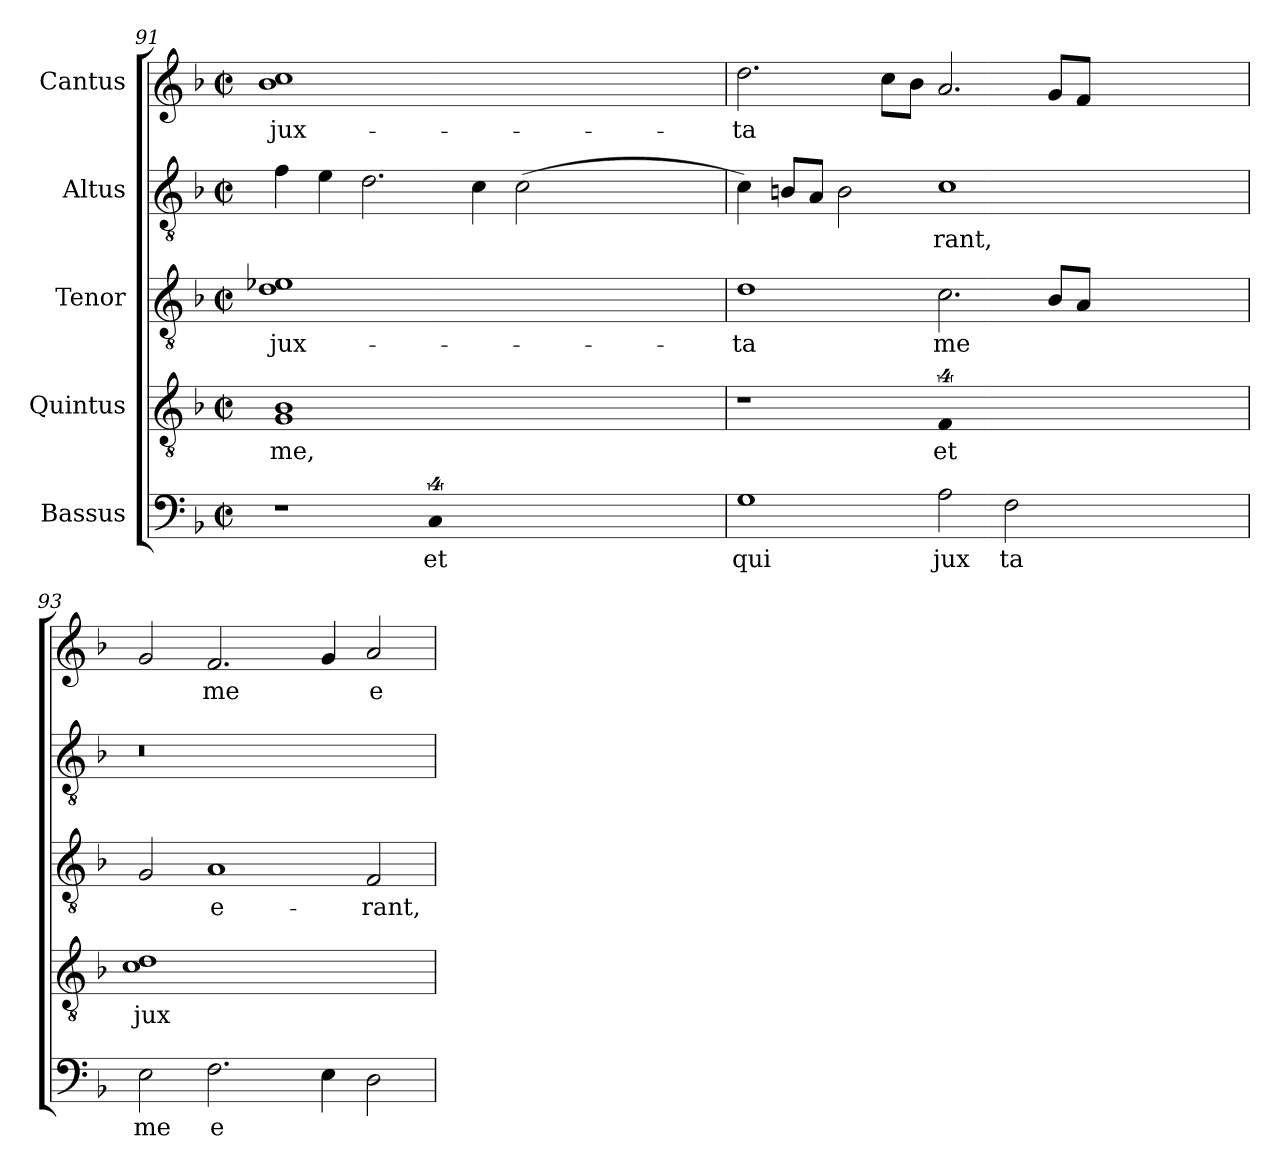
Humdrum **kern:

**kern	**text	**kern	**text	**kern	**text	**kern	**text	**kern	**text
*part5	*part5	*part4	*part4	*part3	*part3	*part2	*part2	*part1	*part1
*staff5	*staff5	*staff4	*staff4	*staff3	*staff3	*staff2	*staff2	*staff1	*staff1
*I"Bassus	*	*I"Quintus	*	*I"Tenor	*	*I"Altus	*	*I"Cantus	*
*clefF4	*	*clefGv2	*	*clefGv2	*	*clefGv2	*	*clefG2	*
*k[b-]	*	*k[b-]	*	*k[b-]	*	*k[b-]	*	*k[b-]	*
*F:	*	*F:	*	*F:	*	*F:	*	*F:	*
*M2/2	*	*M2/2	*	*M2/2	*	*M2/2	*	*M2/2	*
*met(c|)	*	*met(c|)	*	*met(c|)	*	*met(c|)	*	*met(c|)	*
=91	=91	=91	=91	=91	=91	=91	=91	=91	=91
!	!	!	!LO:LY:b:cj	!	!LO:LY:b:cj	!	!	!	!LO:LY:b:cj
1r	.	1B- 1G	me,	1d 1e-X	jux-	4f\	.	1b- 1cc	jux-
.	.	.	.	.	.	4e\	.	.	.
.	.	.	.	.	.	2.d\	.	.	.
!LO:N:vis=1	!LO:LY:b:cj	!	!	!	!	!	!	!	!
4%9C	et	0ryy	.	0ryy	.	.	.	0ryy	.
.	.	.	.	.	.	4c\	.	.	.
.	.	.	.	.	.	(>2c\	.	.	.
.	.	.	.	.	.	1ryy	.	.	.
.	.	4ryy	.	4ryy	.	4ryy	.	4ryy	.
=92	=92	=92	=92	=92	=92	=92	=92	=92	=92
!	!LO:LY:b:cj	!	!	!	!LO:LY:b:cj	!	!	!	!LO:LY:b:cj
1G	qui	1r	.	1d	-ta	4c\)	.	2.dd\	-ta
.	.	.	.	.	.	8Bn/L	.	.	.
.	.	.	.	.	.	8A/J	.	.	.
.	.	.	.	.	.	2B\	.	.	.
.	.	.	.	.	.	.	.	8cc\L	.
.	.	.	.	.	.	.	.	8b-\J	.
!	!LO:LY:b:cj	!LO:N:vis=1	!LO:LY:b:cj	!	!LO:LY:b	!	!LO:LY:b:cj	!	!
2A\	jux	4%9F	et	2.c\	me	1c	rant,	2.a/	.
!	!LO:LY:b:cj	!	!	!	!	!	!	!	!
2F\	ta	.	.	.	.	.	.	.	.
.	.	.	.	8B-/L	.	.	.	8g/L	.
.	.	.	.	8A/J	.	.	.	8f/J	.
1ryy	.	.	.	1ryy	.	1ryy	.	1ryy	.
4ryy	.	.	.	4ryy	.	4ryy	.	4ryy	.
=93	=93	=93	=93	=93	=93	=93	=93	=93	=93
!	!LO:LY:b:cj	!	!LO:LY:b:cj	!	!	!	!	!	!
2E\	me	1c 1d	jux	2G/	.	0r	.	2g/	.
!	!LO:LY:b:cj	!	!	!	!LO:LY:b:cj	!	!	!	!LO:LY:b
2.F\	e	.	.	1A	e-	.	.	2.f/	me
.	.	1ryy	.	.	.	.	.	.	.
4E\	.	.	.	.	.	.	.	4g/	.
!	!	!	!	!	!LO:LY:b:cj	!	!	!	!LO:LY:b:cj
2D\	.	.	.	2F/	-rant,	.	.	2a/	e-
=	=	=	=	=	=	=	=	=	=
*-	*-	*-	*-	*-	*-	*-	*-	*-	*-
